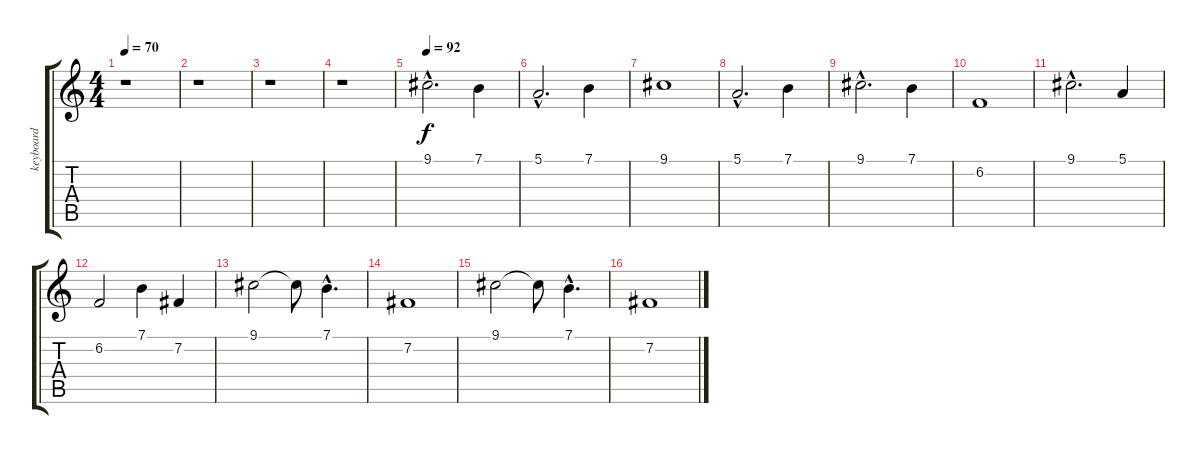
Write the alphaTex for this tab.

\track ("keyboard" "keyboard") {instrument stringensemble1}
\staff {score tabs}
\tuning (E4 B3 G3 D3 A2 E2) {hide}
\ts (4 4)
\tempo 70
\clef g2
\ks c
r.1{dy f} |
r.1 |
r.1 |
r.1 |
\tempo 92
9.1{hac}.2{d} 7.1.4 |
5.1{hac}.2{d} 7.1.4 |
9.1.1 |
5.1{hac}.2{d} 7.1.4 |
9.1{hac}.2{d} 7.1.4 |
6.2.1 |
9.1{hac}.2{d} 5.1.4 |
6.2.2 7.1.4 7.2.4 |
9.1.2 9.1{t}.8 7.1{hac}.4{d} |
7.2.1 |
9.1.2 9.1{t}.8 7.1{hac}.4{d} |
7.2.1
